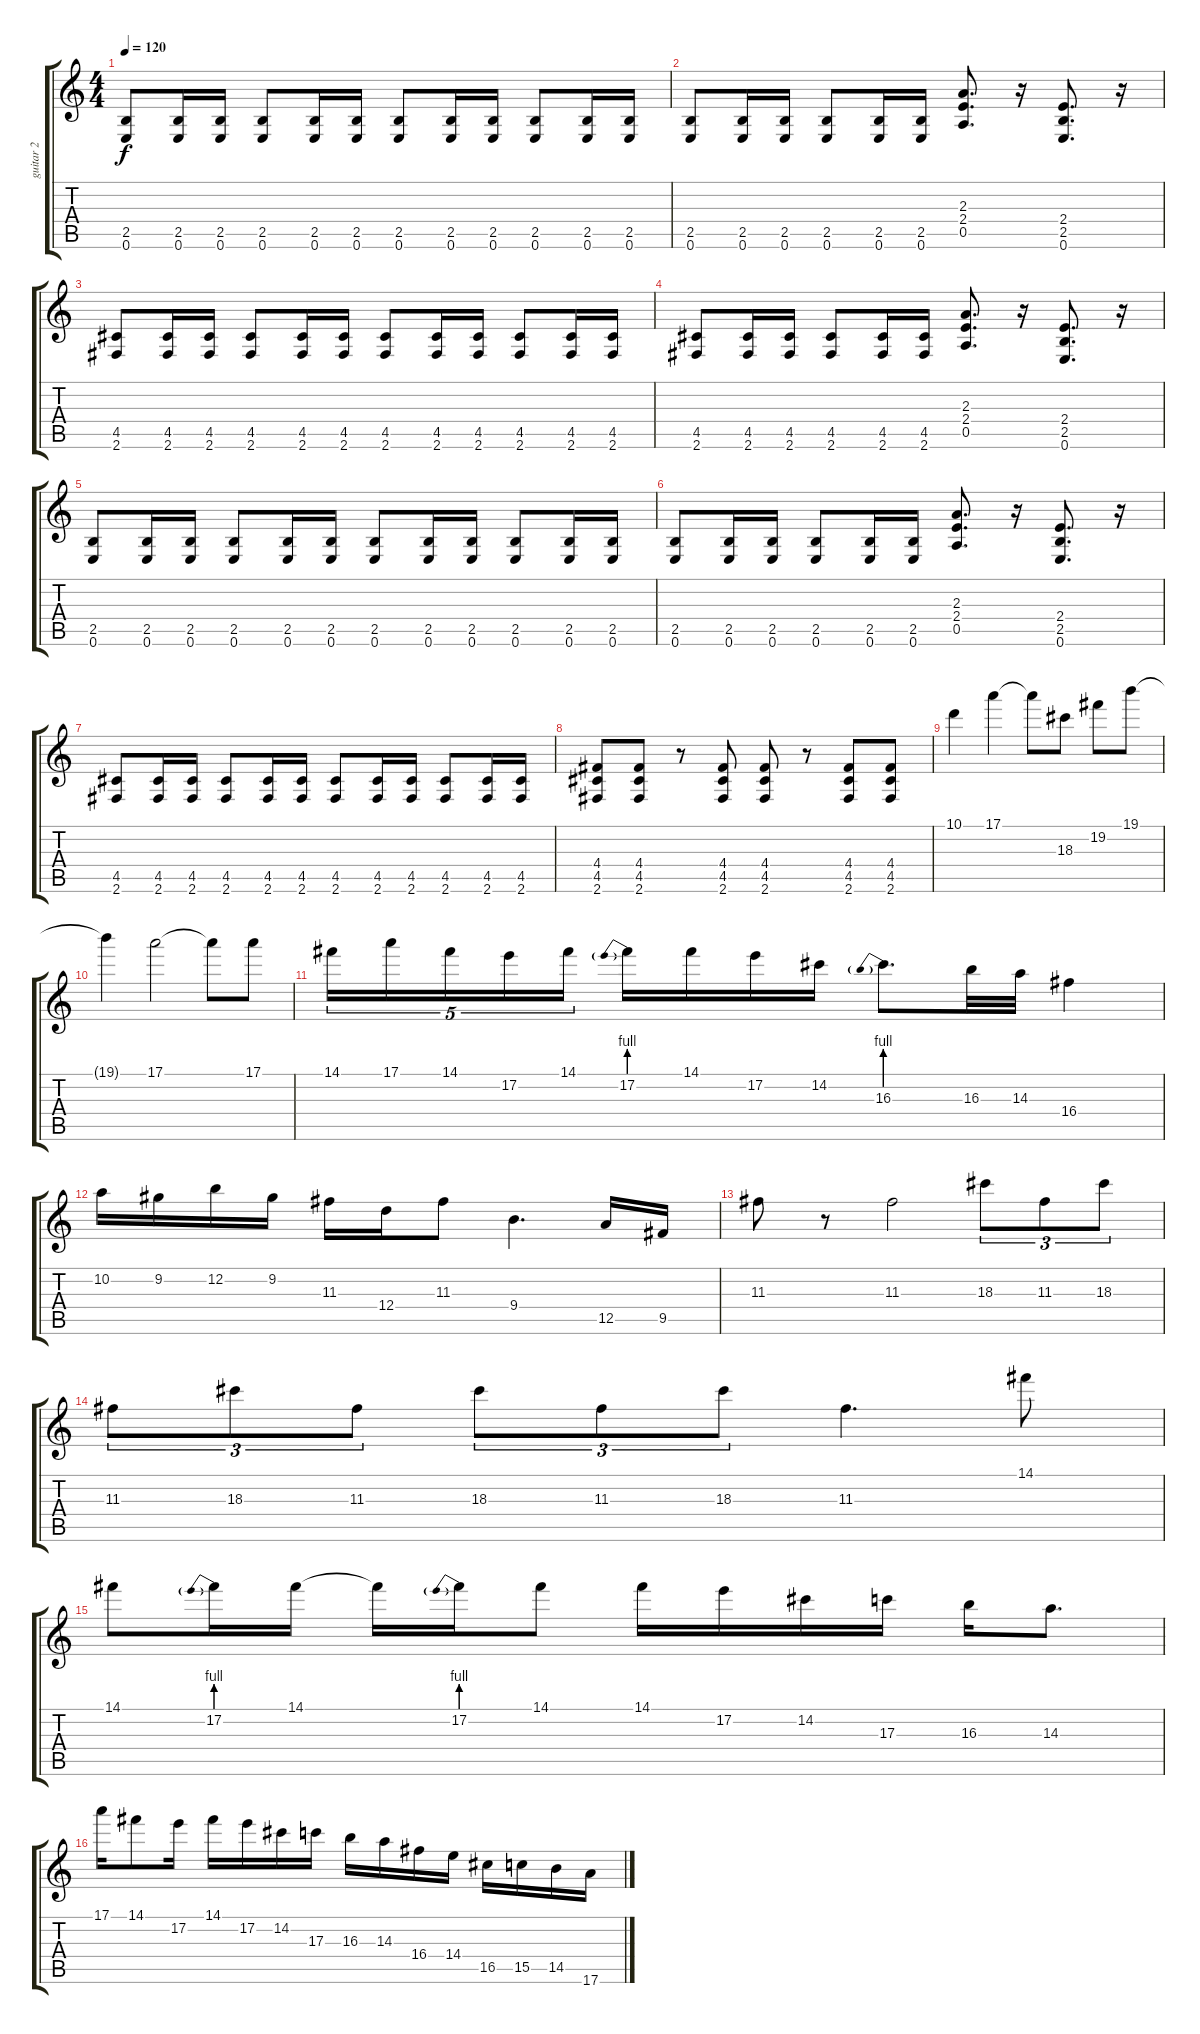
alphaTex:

\track ("guitar 2" "guitar 2") {instrument distortionguitar}
\staff {score tabs}
\tuning (E4 B3 G3 D3 A2 E2) {hide}
\ts (4 4)
\tempo 120
\clef g2
\ks c
(2.5 0.6).8{dy f instrument distortionguitar} (2.5 0.6).16 (2.5 0.6).16 (2.5 0.6).8 (2.5 0.6).16 (2.5 0.6).16 (2.5 0.6).8 (2.5 0.6).16 (2.5 0.6).16 (2.5 0.6).8 (2.5 0.6).16 (2.5 0.6).16 |
(2.5 0.6).8 (2.5 0.6).16 (2.5 0.6).16 (2.5 0.6).8 (2.5 0.6).16 (2.5 0.6).16 (2.3 2.4 0.5).8{d} r.16 (2.4 2.5 0.6).8{d} r.16 |
(4.5 2.6).8 (4.5 2.6).16 (4.5 2.6).16 (4.5 2.6).8 (4.5 2.6).16 (4.5 2.6).16 (4.5 2.6).8 (4.5 2.6).16 (4.5 2.6).16 (4.5 2.6).8 (4.5 2.6).16 (4.5 2.6).16 |
(4.5 2.6).8 (4.5 2.6).16 (4.5 2.6).16 (4.5 2.6).8 (4.5 2.6).16 (4.5 2.6).16 (2.3 2.4 0.5).8{d} r.16 (2.4 2.5 0.6).8{d} r.16 |
(2.5 0.6).8 (2.5 0.6).16 (2.5 0.6).16 (2.5 0.6).8 (2.5 0.6).16 (2.5 0.6).16 (2.5 0.6).8 (2.5 0.6).16 (2.5 0.6).16 (2.5 0.6).8 (2.5 0.6).16 (2.5 0.6).16 |
(2.5 0.6).8 (2.5 0.6).16 (2.5 0.6).16 (2.5 0.6).8 (2.5 0.6).16 (2.5 0.6).16 (2.3 2.4 0.5).8{d} r.16 (2.4 2.5 0.6).8{d} r.16 |
(4.5 2.6).8 (4.5 2.6).16 (4.5 2.6).16 (4.5 2.6).8 (4.5 2.6).16 (4.5 2.6).16 (4.5 2.6).8 (4.5 2.6).16 (4.5 2.6).16 (4.5 2.6).8 (4.5 2.6).16 (4.5 2.6).16 |
(4.4 4.5 2.6).8 (4.4 4.5 2.6).8 r.8 (4.4 4.5 2.6).8 (4.4 4.5 2.6).8 r.8 (4.4 4.5 2.6).8 (4.4 4.5 2.6).8 |
10.1.4 17.1.4 17.1{t}.8 18.3.8 19.2.8 19.1.8 |
19.1{t}.4 17.1.2 17.1{t}.8 17.1.8 |
14.1.16{tu (5 4)} 17.1.16{tu (5 4)} 14.1.16{tu (5 4)} 17.2.16{tu (5 4)} 14.1.16{tu (5 4)} 17.2{be (prebend 0 4 60 4)}.16 14.1.16 17.2.16 14.2.16 16.3{be (prebend 0 4 60 4)}.8{d} 16.3.32 14.3.32 16.4.4 |
10.2.16 9.2.16 12.2.16 9.2.16 11.3.16 12.4.16 11.3.8 9.4.4{d} 12.5.16 9.5.16 |
11.3.8 r.8 11.3.2 18.3.8{tu (3 2)} 11.3.8{tu (3 2)} 18.3.8{tu (3 2)} |
11.3.8{tu (3 2)} 18.3.8{tu (3 2)} 11.3.8{tu (3 2)} 18.3.8{tu (3 2)} 11.3.8{tu (3 2)} 18.3.8{tu (3 2)} 11.3.4{d} 14.1.8 |
14.1.8 17.2{be (prebend 0 4 60 4)}.16 14.1.16 14.1{t}.16 17.2{be (prebend 0 4 60 4)}.16 14.1.8 14.1.16 17.2.16 14.2.16 17.3.16 16.3.16 14.3.8{d} |
17.1.16 14.1.8 17.2.16 14.1.16 17.2.16 14.2.16 17.3.16 16.3.16 14.3.16 16.4.16 14.4.16 16.5.16 15.5.16 14.5.16 17.6.16
